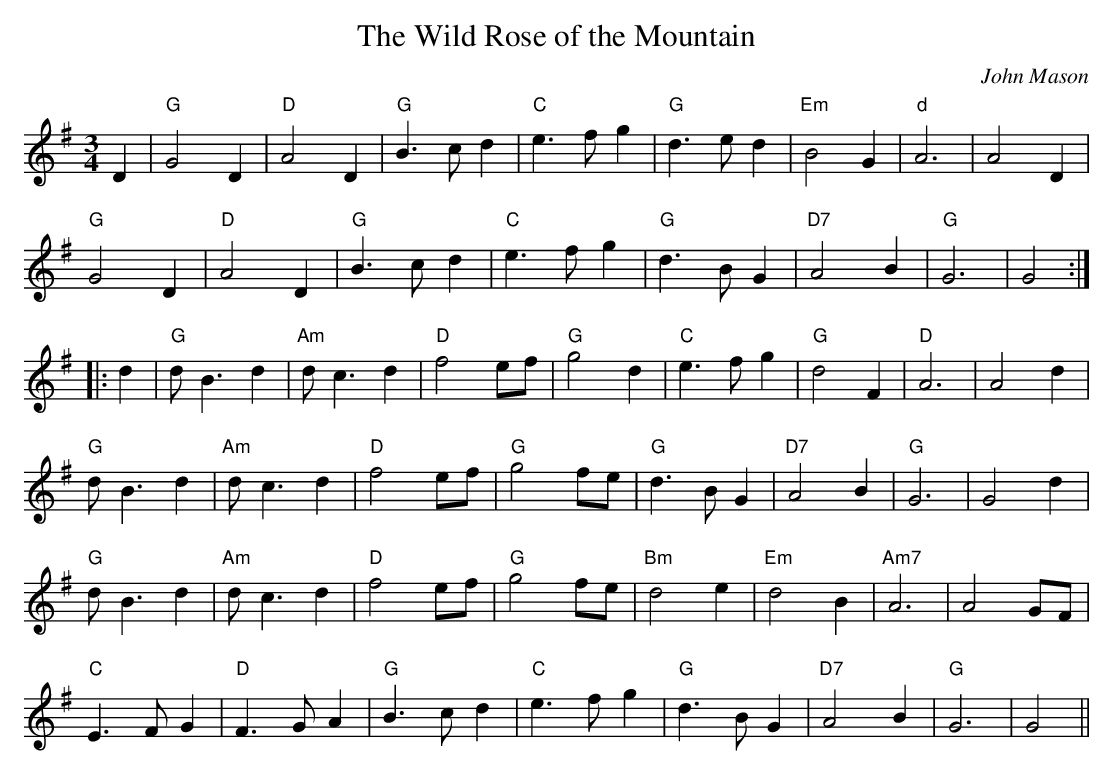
X:1
T:Wild Rose of the Mountain, The
M:3/4
L:1/4
C:John Mason
K:G
D|"G"G2 D|"D"A2 D|"G"B>cd|"C"e>fg|"G"d>ed|"Em"B2 G|"d"A3|A2 D|
"G"G2 D|"D"A2 D|"G"B>cd|"C"e>fg|"G"d>BG|"D7"A2B|"G"G3|G2:|
|:d|"G"d<Bd|"Am"d<cd|"D"f2 e/f/|"G"g2d|"C"e>fg|"G"d2F|"D"A3|A2 d|
"G"d<Bd|"Am"d<cd|"D"f2e/f/|"G"g2 f/e/|"G"d>BG|"D7"A2B|"G"G3|G2 d|
"G"d<Bd|"Am"d<cd|"D"f2e/f/|"G"g2 f/e/|"Bm"d2e|"Em"d2B|"Am7"A3|A2 G/F/|
"C"E>FG|"D"F>GA|"G"B>cd|"C"e>fg|"G"d>BG|"D7"A2B|"G"G3|G2||
